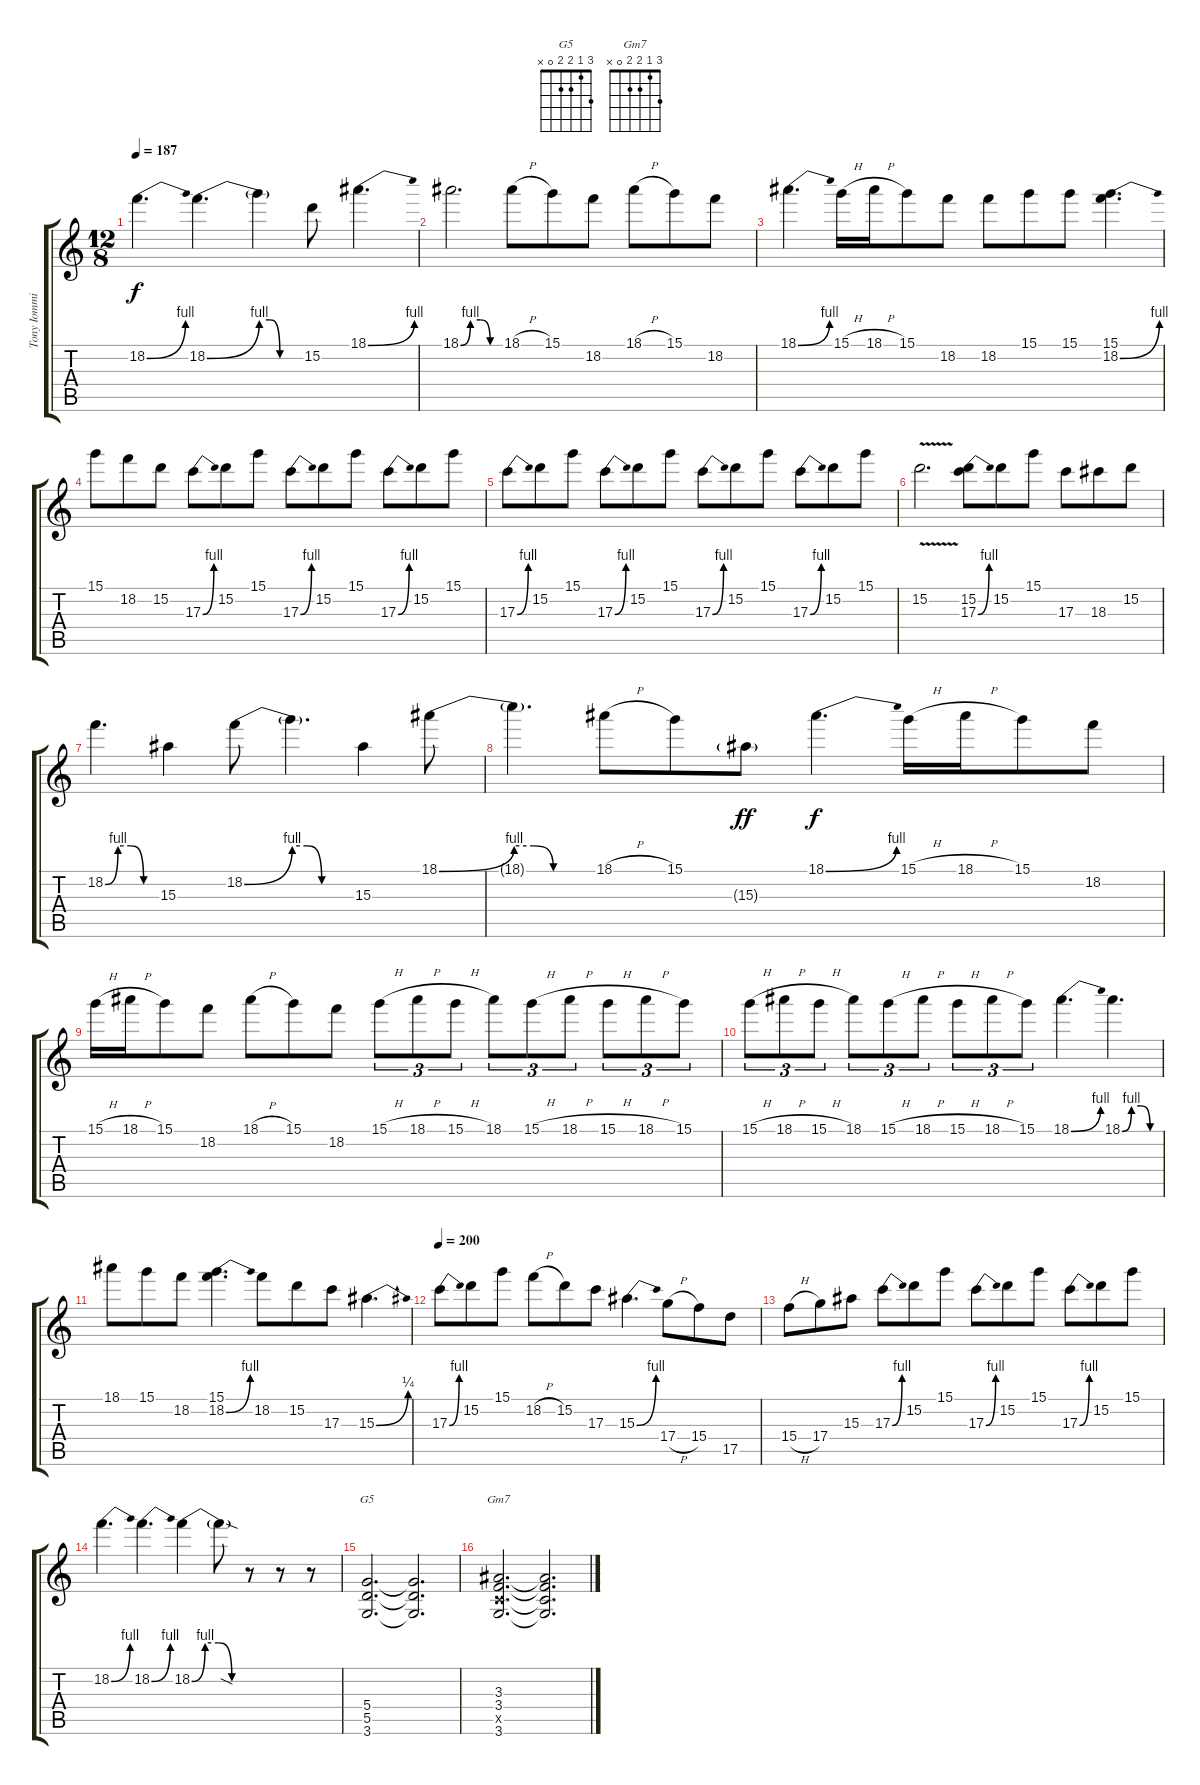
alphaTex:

\track ("Tony Iommi - Lead Guitar" "Tony Iommi") {instrument distortionguitar}
\staff {score tabs}
\tuning (E4 B3 G3 D3 A2 E2) {hide}
\chord ("G5" 3 1 2 2 0 x)
\chord ("Gm7" 3 1 2 2 0 x)
\ts (12 8)
\tempo 187
\clef g2
\ks c
18.2{be (bend 0 0 60 4)}.4{d dy f} 18.2{be (bend 0 0 60 4)}.4{d} 18.2{be (custom 0 4 15 4 30 0 60 0) t}.4 15.2.8 18.1{be (bend 0 0 60 4)}.4{d} |
18.1{be (custom 0 0 15 4 30 4 45 0 60 0)}.2{d} 18.1{h}.8 15.1.8 18.2.8 18.1{h}.8 15.1.8 18.2.8 |
18.1{be (bend 0 0 60 4)}.4{d} 15.1{h}.16 18.1{h}.16 15.1.8 18.2.8 18.2.8 15.1.8 15.1.8 (15.1 18.2{be (bend 0 0 60 4)}).4{d} |
15.1.8 18.2.8 15.2.8 17.3{be (bend 0 0 60 4)}.8 15.2.8 15.1.8 17.3{be (bend 0 0 60 4)}.8 15.2.8 15.1.8 17.3{be (bend 0 0 60 4)}.8 15.2.8 15.1.8 |
17.3{be (bend 0 0 60 4)}.8 15.2.8 15.1.8 17.3{be (bend 0 0 60 4)}.8 15.2.8 15.1.8 17.3{be (bend 0 0 60 4)}.8 15.2.8 15.1.8 17.3{be (bend 0 0 60 4)}.8 15.2.8 15.1.8 |
15.2{v}.2{d} (15.2 17.3{be (bend 0 0 60 4)}).8 15.2.8 15.1.8 17.3.8 18.3.8 15.2.8 |
18.2{be (custom 0 0 15 4 30 4 45 0 60 0)}.4{d} 15.3.4 18.2{be (bend 0 0 60 4)}.8 18.2{be (custom 0 4 15 4 30 0 60 0) t}.4{d} 15.3.4 18.1{be (bend 0 0 60 4)}.8 |
18.1{be (custom 0 4 15 4 30 0 60 0) t}.4{d} 18.1{h}.8 15.1.8 15.3{g}.8{dy ff} 18.1{be (bend 0 0 60 4)}.4{d dy f} 15.1{h}.16 18.1{h}.16 15.1.8 18.2.8 |
15.1{h}.16 18.1{h}.16 15.1.8 18.2.8 18.1{h}.8 15.1.8 18.2.8 15.1{h}.8{tu (3 2)} 18.1{h}.8{tu (3 2)} 15.1{h}.8{tu (3 2)} 18.1.8{tu (3 2)} 15.1{h}.8{tu (3 2)} 18.1{h}.8{tu (3 2)} 15.1{h}.8{tu (3 2)} 18.1{h}.8{tu (3 2)} 15.1.8{tu (3 2)} |
15.1{h}.8{tu (3 2)} 18.1{h}.8{tu (3 2)} 15.1{h}.8{tu (3 2)} 18.1.8{tu (3 2)} 15.1{h}.8{tu (3 2)} 18.1{h}.8{tu (3 2)} 15.1{h}.8{tu (3 2)} 18.1{h}.8{tu (3 2)} 15.1.8{tu (3 2)} 18.1{be (bend 0 0 60 4)}.4{d} 18.1{be (custom 0 0 15 4 30 4 45 0 60 0)}.4{d} |
18.1.8 15.1.8 18.2.8 (15.1 18.2{be (bend 0 0 60 4)}).4{d} 18.2.8 15.2.8 17.3.8 15.3{be (bend 0 0 60 1)}.4{d} |
\tempo 200
17.3{be (bend 0 0 60 4)}.8 15.2.8 15.1.8 18.2{h}.8 15.2.8 17.3.8 15.3{be (bend 0 0 60 4)}.4{d} 17.4{h}.8 15.4.8 17.5.8 |
15.4{h}.8 17.4.8 15.3.8 17.3{be (bend 0 0 60 4)}.8 15.2.8 15.1.8 17.3{be (bend 0 0 60 4)}.8 15.2.8 15.1.8 17.3{be (bend 0 0 60 4)}.8 15.2.8 15.1.8 |
18.2{be (bend 0 0 60 4)}.4{d} 18.2{be (bend 0 0 60 4)}.4{d} 18.2{be (custom 0 0 15 4 30 4 45 0 60 0)}.4 18.2{sod t}.8 r.8 r.8 r.8 |
(5.4 5.5 3.6).2{d ch "G5"} (5.4{t} 5.5{t} 3.6{t}).2{d} |
(3.3 3.4 3.5{x} 3.6).2{d ch "Gm7"} (3.3{t} 3.4{t} 3.5{t} 3.6{t}).2{d}
